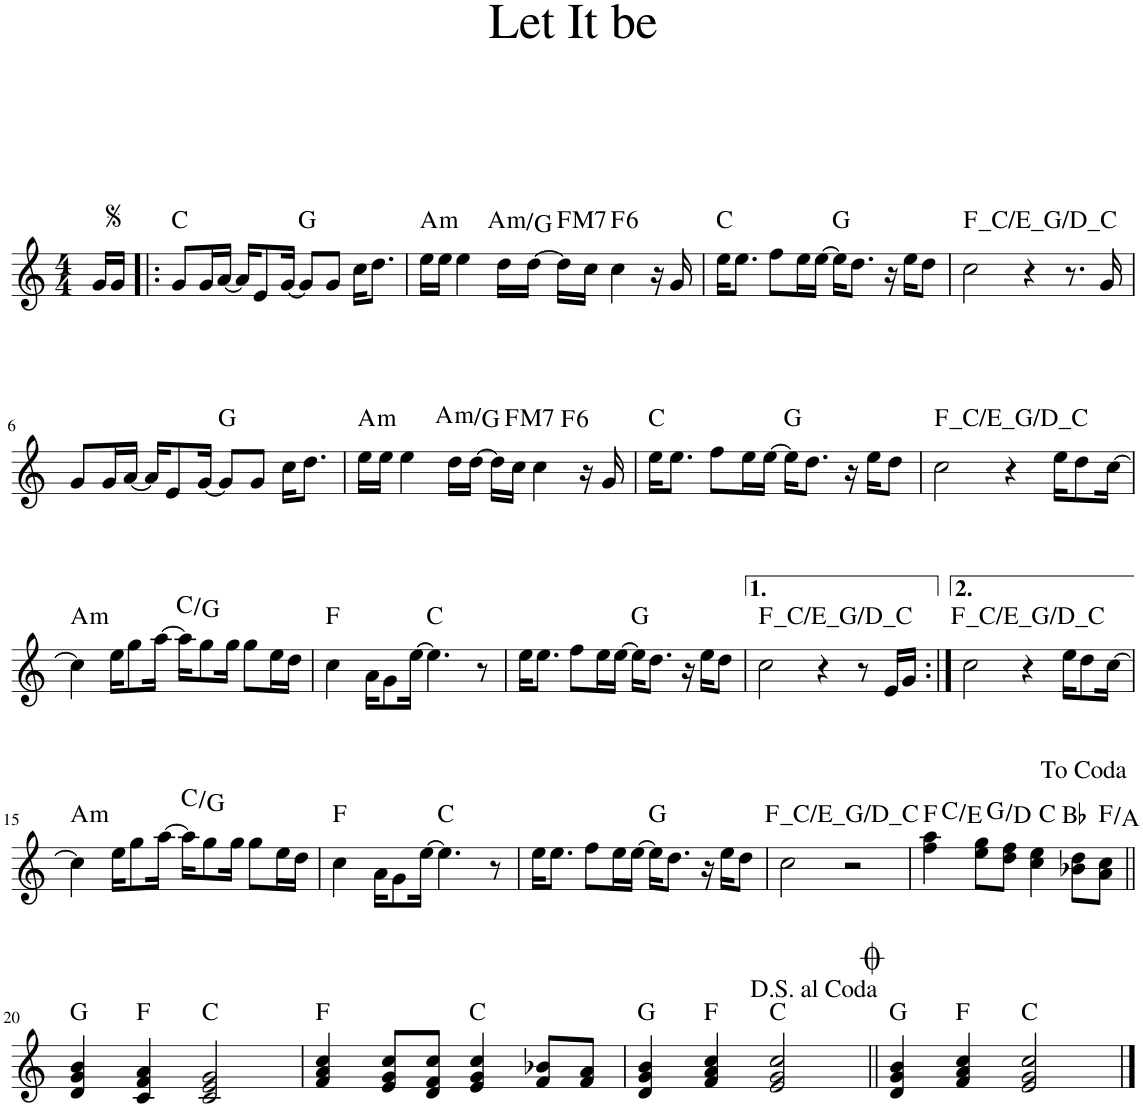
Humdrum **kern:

**kern	**harte
*part1	*part1
*staff1	*
*I"Piano	*
*I'Pno.	*
*clefG2	*
*k[]	*
*M4/4	*
=1	=1
16g/LL	.
16g/JJ	.
=2!|:	=2!|:
8g/L	C:maj
16g/L	.
[16a/JJ	.
16a/KL]	.
8e/	.
[16g/Jk	.
8g/L]	G:maj
8g/J	.
16cc\KL	.
8.dd\J	.
=3	=3
!	!LO:H:kt=m
16ee\LL	A:min
16ee\JJ	.
4ee\	.
!	!LO:H:kt=m
16dd\LL	A:min/b7
[16dd\JJ	.
!	!LO:H:kt=M7
16dd\LL]	F:maj7
16cc\JJ	.
!	!LO:H:kt=6
4cc\	F:maj6
16r	.
16g/	.
=4	=4
16ee\KL	C:maj
8.ee\J	.
8ff\L	.
16ee\L	.
[16ee\JJ	.
16ee\KL]	G:maj
8.dd\J	.
16r	.
16ee\KL	.
8dd\J	.
=5	=5
!	!LO:H:kt=_C
2cc\	.
4r	.
8.r	.
16g/	.
!!LO:LB:g=z
=6	=6
8g/L	.
16g/L	.
[16a/JJ	.
16a/KL]	.
8e/	.
[16g/Jk	.
8g/L]	G:maj
8g/J	.
16cc\KL	.
8.dd\J	.
=7	=7
!	!LO:H:kt=m
16ee\LL	A:min
16ee\JJ	.
4ee\	.
!	!LO:H:kt=m
16dd\LL	A:min/b7
[16dd\JJ	.
!	!LO:H:kt=M7
16dd\LL]	F:maj7
16cc\JJ	.
!	!LO:H:kt=6
4cc\	F:maj6
16r	.
16g/	.
=8	=8
16ee\KL	C:maj
8.ee\J	.
8ff\L	.
16ee\L	.
[16ee\JJ	.
16ee\KL]	G:maj
8.dd\J	.
16r	.
16ee\KL	.
8dd\J	.
=9	=9
!	!LO:H:kt=_C
2cc\	.
4r	.
16ee\KL	.
8dd\	.
[16cc\Jk	.
!!LO:LB:g=z
=10	=10
!	!LO:H:kt=m
4cc\]	A:min
16ee\KL	.
8gg\	.
[16aa\Jk	.
16aa\KL]	C:maj/5
8gg\	.
16gg\Jk	.
8gg\L	.
16ee\L	.
16dd\JJ	.
=11	=11
4cc\	F:maj
16a\KL	.
8g\	.
[16ee\Jk	.
4.ee\]	C:maj
8r	.
=12	=12
16ee\KL	.
8.ee\J	.
8ff\L	.
16ee\L	.
[16ee\JJ	.
16ee\KL]	G:maj
8.dd\J	.
16r	.
16ee\KL	.
8dd\J	.
=13	=13
!	!LO:H:kt=_C
2cc\	.
4r	.
8r	.
16e/LL	.
16g/JJ	.
=14:|!	=14:|!
!	!LO:H:kt=_C
2cc\	.
4r	.
16ee\KL	.
8dd\	.
[16cc\Jk	.
!!LO:LB:g=z
=15	=15
!	!LO:H:kt=m
4cc\]	A:min
16ee\KL	.
8gg\	.
[16aa\Jk	.
16aa\KL]	C:maj/5
8gg\	.
16gg\Jk	.
8gg\L	.
16ee\L	.
16dd\JJ	.
=16	=16
4cc\	F:maj
16a\KL	.
8g\	.
[16ee\Jk	.
4.ee\]	C:maj
8r	.
=17	=17
16ee\KL	.
8.ee\J	.
8ff\L	.
16ee\L	.
[16ee\JJ	.
16ee\KL]	G:maj
8.dd\J	.
16r	.
16ee\KL	.
8dd\J	.
=18	=18
!	!LO:H:kt=_C
2cc\	.
2r	.
=19	=19
4ff\ 4aa\	F:maj
8ee\ 8gg\L	C:maj/3
8dd\ 8ff\J	G:maj/5
4cc\ 4ee\	C:maj
8b-X\ 8dd\L	Bb:maj
8a\ 8cc\J	F:maj/3
!!LO:LB:g=z
=20||	=20||
4d/ 4g/ 4b/	G:maj
4c/ 4f/ 4a/	F:maj
2c/ 2e/ 2g/	C:maj
=21	=21
4f/ 4a/ 4cc/	F:maj
8e/ 8g/ 8cc/L	.
8d/ 8f/ 8cc/J	.
4e/ 4g/ 4cc/	C:maj
8f/ 8b-X/L	.
8f/ 8a/J	.
=22	=22
4d/ 4g/ 4b/	G:maj
4f/ 4a/ 4cc/	F:maj
2e/ 2g/ 2cc/	C:maj
=23||	=23||
4d/ 4g/ 4b/	G:maj
4f/ 4a/ 4cc/	F:maj
2e/ 2g/ 2cc/	C:maj
==	==
*-	*-
